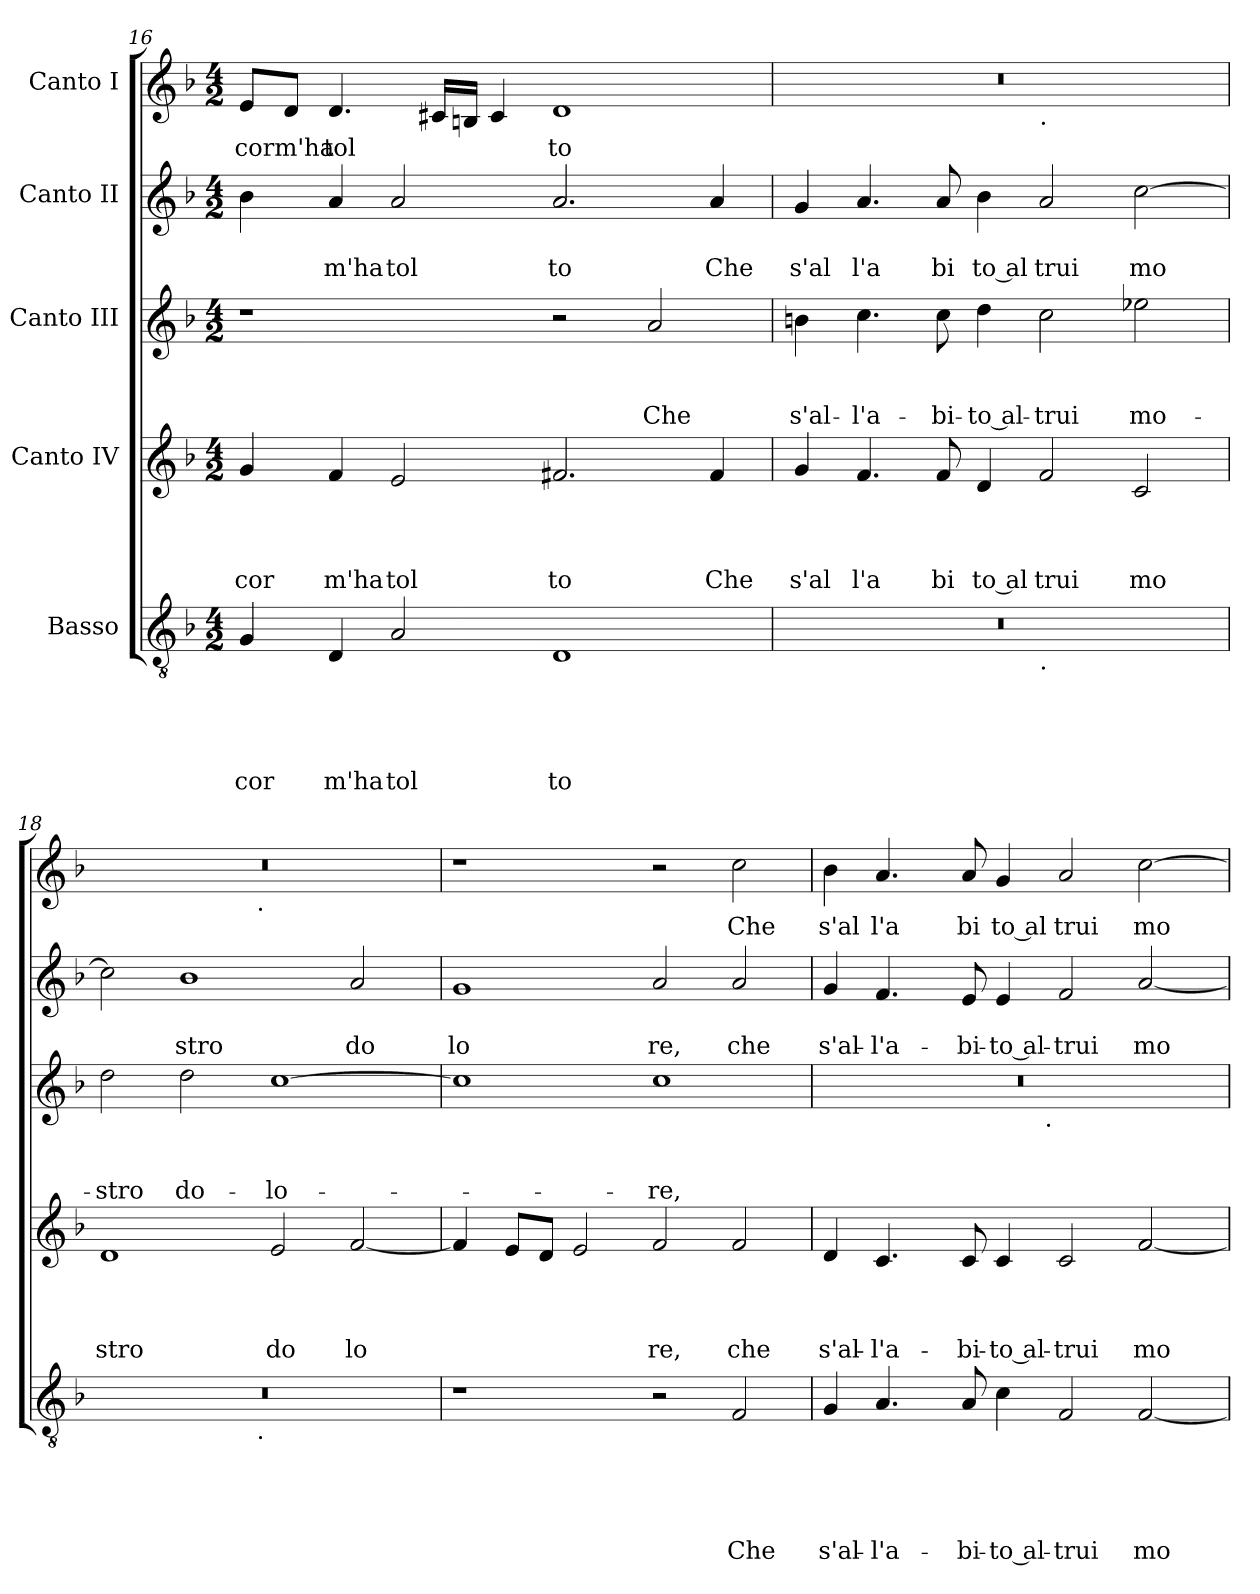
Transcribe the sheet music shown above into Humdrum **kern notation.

**kern	**text	**text	**text	**text	**text	**kern	**text	**text	**text	**text	**kern	**text	**text	**text	**kern	**text	**text	**kern	**text
*part5	*part5	*part5	*part5	*part5	*part5	*part4	*part4	*part4	*part4	*part4	*part3	*part3	*part3	*part3	*part2	*part2	*part2	*part1	*part1
*staff5	*staff5	*staff5	*staff5	*staff5	*staff5	*staff4	*staff4	*staff4	*staff4	*staff4	*staff3	*staff3	*staff3	*staff3	*staff2	*staff2	*staff2	*staff1	*staff1
*I"Basso	*	*	*	*	*	*I"Canto IV	*	*	*	*	*I"Canto III	*	*	*	*I"Canto II	*	*	*I"Canto I	*
*clefGv2	*	*	*	*	*	*clefG2	*	*	*	*	*clefG2	*	*	*	*clefG2	*	*	*clefG2	*
*ITrd-3c-5	*	*	*	*	*	*ITrd-3c-5	*	*	*	*	*	*	*	*	*	*	*	*ITrd-3c-5	*
*k[b-e-]	*	*	*	*	*	*k[b-e-]	*	*	*	*	*k[b-]	*	*	*	*k[b-]	*	*	*k[b-e-]	*
*B-:	*	*	*	*	*	*B-:	*	*	*	*	*F:	*	*	*	*F:	*	*	*B-:	*
*M4/2	*	*	*	*	*	*M4/2	*	*	*	*	*M4/2	*	*	*	*M4/2	*	*	*M4/2	*
=16	=16	=16	=16	=16	=16	=16	=16	=16	=16	=16	=16	=16	=16	=16	=16	=16	=16	=16	=16
!	!	!	!	!	!LO:LY:b	!	!	!	!	!LO:LY:b	!	!	!	!	!	!	!	!	!LO:LY:b
4c/	.	.	.	.	cor	4cc/	.	.	.	cor	1r	.	.	.	4b-\	.	.	8a/L	corm'ha
.	.	.	.	.	.	.	.	.	.	.	.	.	.	.	.	.	.	8g/J	.
!	!	!	!	!	!LO:LY:b	!	!	!	!	!LO:LY:b	!	!	!	!	!	!	!LO:LY:b	!	!LO:LY:b
4G/	.	.	.	.	m'ha	4b-/	.	.	.	m'ha	.	.	.	.	4a/	.	m'ha	4.g/	tol
!	!	!	!	!	!LO:LY:b	!	!	!	!	!LO:LY:b	!	!	!	!	!	!	!LO:LY:b	!	!
2d/	.	.	.	.	tol	2a/	.	.	.	tol	.	.	.	.	2a/	.	tol	.	.
.	.	.	.	.	.	.	.	.	.	.	.	.	.	.	.	.	.	16f#X/LL	.
.	.	.	.	.	.	.	.	.	.	.	.	.	.	.	.	.	.	16en/JJ	.
.	.	.	.	.	.	.	.	.	.	.	.	.	.	.	.	.	.	4f#/	.
!	!	!	!	!	!LO:LY:b	!	!	!	!	!LO:LY:b	!	!	!	!	!	!	!LO:LY:b	!	!LO:LY:b
1G	.	.	.	.	to	2.bn/	.	.	.	to	2r	.	.	.	2.a/	.	to	1g	to
!	!	!	!	!	!	!	!	!	!	!	!	!	!	!LO:LY:b	!	!	!	!	!
.	.	.	.	.	.	.	.	.	.	.	2a/	.	.	Che	.	.	.	.	.
!	!	!	!	!	!	!	!	!	!	!LO:LY:b	!	!	!	!	!	!	!LO:LY:b	!	!
.	.	.	.	.	.	4b/	.	.	.	Che	.	.	.	.	4a/	.	Che	.	.
=17	=17	=17	=17	=17	=17	=17	=17	=17	=17	=17	=17	=17	=17	=17	=17	=17	=17	=17	=17
!	!	!	!	!	!	!	!	!	!	!LO:LY:b	!	!	!	!LO:LY:b	!	!	!LO:LY:b	!	!
*^	*	*	*	*	*	*	*	*	*	*	*	*	*	*	*	*	*	*^	*
0r	1ryy	.	.	.	.	.	4cc/	.	.	.	s'al	4bn\	.	.	s'al-	4g/	.	s'al	0r	1ryy	.
!	!	!	!	!	!	!	!	!	!	!	!LO:LY:b	!	!	!	!LO:LY:b	!	!	!LO:LY:b	!	!	!
.	.	.	.	.	.	.	4.b-/	.	.	.	l'a	4.cc\	.	.	-l'a-	4.a/	.	l'a	.	.	.
!	!	!	!	!	!	!	!	!	!	!	!LO:LY:b	!	!	!	!LO:LY:b	!	!	!LO:LY:b	!	!	!
.	.	.	.	.	.	.	8b-/	.	.	.	bi	8cc\	.	.	-bi-	8a/	.	bi	.	.	.
!	!	!	!	!	!	!	!	!	!	!	!LO:LY:b:rj	!	!	!	!LO:LY:b:rj	!	!	!LO:LY:b:rj	!	!	!
.	.	.	.	.	.	.	4g/	.	.	.	to al	4dd\	.	.	-to al-	4b-\	.	to al	.	.	.
!	!	!	!	!	!	!	!	!	!	!	!	!	!	!	!	!	!	!	!	!LO:TX:b:t=.	!
!	!LO:TX:b:t=.	!	!	!	!	!	!	!	!	!	!	!	!	!	!	!	!	!	!	!	!
!	!	!	!	!	!	!	!	!	!	!	!LO:LY:b	!	!	!	!LO:LY:b	!	!	!LO:LY:b	!	!	!
.	1ryy	.	.	.	.	.	2b-/	.	.	.	trui	2cc\	.	.	-trui	2a/	.	trui	.	1ryy	.
!	!	!	!	!	!	!	!	!	!	!	!LO:LY:b	!	!	!	!LO:LY:b	!	!	!LO:LY:b	!	!	!
.	.	.	.	.	.	.	2f/	.	.	.	mo	2ee-X\	.	.	mo-	[>2cc\	.	mo	.	.	.
=18	=18	=18	=18	=18	=18	=18	=18	=18	=18	=18	=18	=18	=18	=18	=18	=18	=18	=18	=18	=18	=18
!	!	!	!	!	!	!	!	!	!	!	!LO:LY:b	!	!	!	!LO:LY:b	!	!	!	!	!	!
0r	2ryy	.	.	.	.	.	1g	.	.	.	stro	2dd\	.	.	-stro	2cc\]	.	.	0r	2ryy	.
!	!	!	!	!	!	!	!	!	!	!	!	!	!	!	!LO:LY:b	!	!	!LO:LY:b	!	!	!
.	4...ryy	.	.	.	.	.	.	.	.	.	.	2dd\	.	.	do-	1b-	.	stro	.	4...ryy	.
!	!	!	!	!	!	!	!	!	!	!	!	!	!	!	!	!	!	!	!	!LO:TX:b:t=.	!
!	!LO:TX:b:t=.	!	!	!	!	!	!	!	!	!	!	!	!	!	!	!	!	!	!	!	!
.	1ryy	.	.	.	.	.	.	.	.	.	.	.	.	.	.	.	.	.	.	1ryy	.
!	!	!	!	!	!	!	!	!	!	!	!LO:LY:b	!	!	!	!LO:LY:b	!	!	!	!	!	!
.	.	.	.	.	.	.	2a/	.	.	.	do	[>1cc	.	.	-lo-	.	.	.	.	.	.
!	!	!	!	!	!	!	!	!	!	!	!LO:LY:b	!	!	!	!	!	!	!LO:LY:b	!	!	!
.	.	.	.	.	.	.	[<2b-/	.	.	.	lo	.	.	.	.	2a/	.	do	.	.	.
.	32ryy	.	.	.	.	.	.	.	.	.	.	.	.	.	.	.	.	.	.	32ryy	.
=19	=19	=19	=19	=19	=19	=19	=19	=19	=19	=19	=19	=19	=19	=19	=19	=19	=19	=19	=19	=19	=19
!	!	!	!	!	!	!	!	!	!	!	!	!	!	!	!	!	!	!LO:LY:b	!	!	!
*v	*v	*	*	*	*	*	*	*	*	*	*	*	*	*	*	*	*	*	*v	*v	*
1r	.	.	.	.	.	4b-/]	.	.	.	.	1cc]	.	.	.	1g	.	lo	1r	.
.	.	.	.	.	.	8a/L	.	.	.	.	.	.	.	.	.	.	.	.	.
.	.	.	.	.	.	8g/J	.	.	.	.	.	.	.	.	.	.	.	.	.
.	.	.	.	.	.	2a/	.	.	.	.	.	.	.	.	.	.	.	.	.
!	!	!	!	!	!	!	!	!	!	!LO:LY:b	!	!	!	!LO:LY:b	!	!	!LO:LY:b	!	!
2r	.	.	.	.	.	2b-/	.	.	.	re,	1cc	.	.	-re,	2a/	.	re,	2r	.
!	!	!	!	!	!LO:LY:b	!	!	!	!	!LO:LY:b	!	!	!	!	!	!	!LO:LY:b	!	!LO:LY:b
2B-/	.	.	.	.	Che	2b-/	.	.	.	che	.	.	.	.	2a/	.	che	2ff\	Che
!!LO:LB:g=z
=20	=20	=20	=20	=20	=20	=20	=20	=20	=20	=20	=20	=20	=20	=20	=20	=20	=20	=20	=20
!	!	!	!	!	!LO:LY:b	!	!	!	!	!LO:LY:b	!	!	!	!	!	!	!LO:LY:b	!	!LO:LY:b
*	*	*	*	*	*	*	*	*	*	*	*^	*	*	*	*	*	*	*	*
4c/	.	.	.	.	s'al-	4g/	.	.	.	s'al-	0r	2ryy	.	.	.	4g/	.	s'al-	4ee-\	s'al
!	!	!	!	!	!LO:LY:b	!	!	!	!	!LO:LY:b	!	!	!	!	!	!	!	!LO:LY:b	!	!LO:LY:b
4.d/	.	.	.	.	-l'a-	4.f/	.	.	.	-l'a-	.	.	.	.	.	4.f/	.	-l'a-	4.dd/	l'a
.	.	.	.	.	.	.	.	.	.	.	.	4...ryy	.	.	.	.	.	.	.	.
!	!	!	!	!	!LO:LY:b	!	!	!	!	!LO:LY:b	!	!	!	!	!	!	!	!LO:LY:b	!	!LO:LY:b
8d/	.	.	.	.	-bi-	8f/	.	.	.	-bi-	.	.	.	.	.	8e/	.	-bi-	8dd/	bi
!	!	!	!	!	!LO:LY:b:rj	!	!	!	!	!LO:LY:b:rj	!	!	!	!	!	!	!	!LO:LY:b:rj	!	!LO:LY:b:rj
4f\	.	.	.	.	-to al-	4f/	.	.	.	-to al-	.	.	.	.	.	4e/	.	-to al-	4cc/	to al
!	!	!	!	!	!	!	!	!	!	!	!	!LO:TX:b:t=.	!	!	!	!	!	!	!	!
.	.	.	.	.	.	.	.	.	.	.	.	1ryy	.	.	.	.	.	.	.	.
!	!	!	!	!	!LO:LY:b	!	!	!	!	!LO:LY:b	!	!	!	!	!	!	!	!LO:LY:b	!	!LO:LY:b
2B-/	.	.	.	.	-trui	2f/	.	.	.	-trui	.	.	.	.	.	2f/	.	-trui	2dd/	trui
!	!	!	!	!	!LO:LY:b	!	!	!	!	!LO:LY:b	!	!	!	!	!	!	!	!LO:LY:b	!	!LO:LY:b
[<2B-/	.	.	.	.	mo-	[<2b-/	.	.	.	mo-	.	.	.	.	.	[<2a/	.	mo-	[>2ff\	mo
.	.	.	.	.	.	.	.	.	.	.	.	32ryy	.	.	.	.	.	.	.	.
*	*	*	*	*	*	*	*	*	*	*	*v	*v	*	*	*	*	*	*	*	*
=	=	=	=	=	=	=	=	=	=	=	=	=	=	=	=	=	=	=	=
*-	*-	*-	*-	*-	*-	*-	*-	*-	*-	*-	*-	*-	*-	*-	*-	*-	*-	*-	*-
